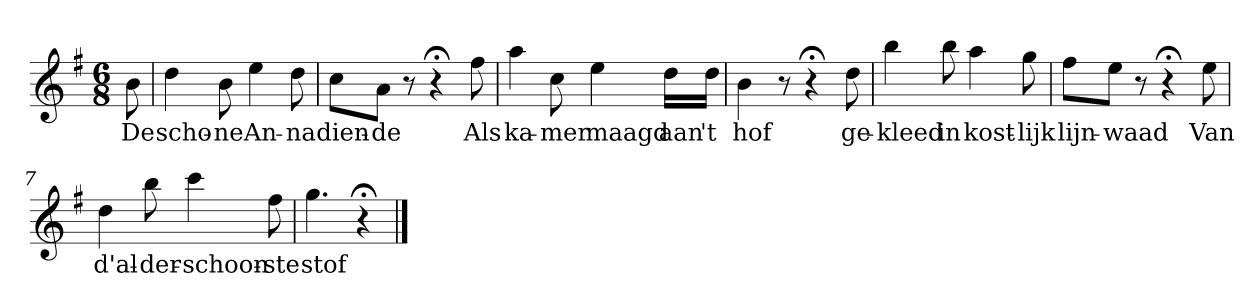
**kern	**text
*part1	*part1
*staff1	*staff1
*k[f#]	*
*G:	*
*M6/8	*
*MM120	*
=	=
8b	De
=1	=1
4dd	scho-
8b	-ne
4ee	An-
8dd	-na
=2	=2
8ccL	dien-
8aJ	-de
8r	.
4r;<	.
8ff#	Als
=3	=3
4aa	ka-
8cc	-mer
4ee	maagd
16ddLL	aan
16ddJJ	't
=4	=4
4b	hof
8r	.
4r;<	.
8dd	ge-
=5	=5
4bb	-kleed
8bb	in
4aa	kost-
8gg	-lijk
=6	=6
8ff#L	lijn-
8eeJ	-waad
8r	.
4r;<	.
8ee	Van
=7	=7
4dd	d'al-
8bb	-der-
4ccc	-schoon-
8ff#	-ste
=8	=8
4.gg	stof
4r;<	.
==	==
*-	*-
